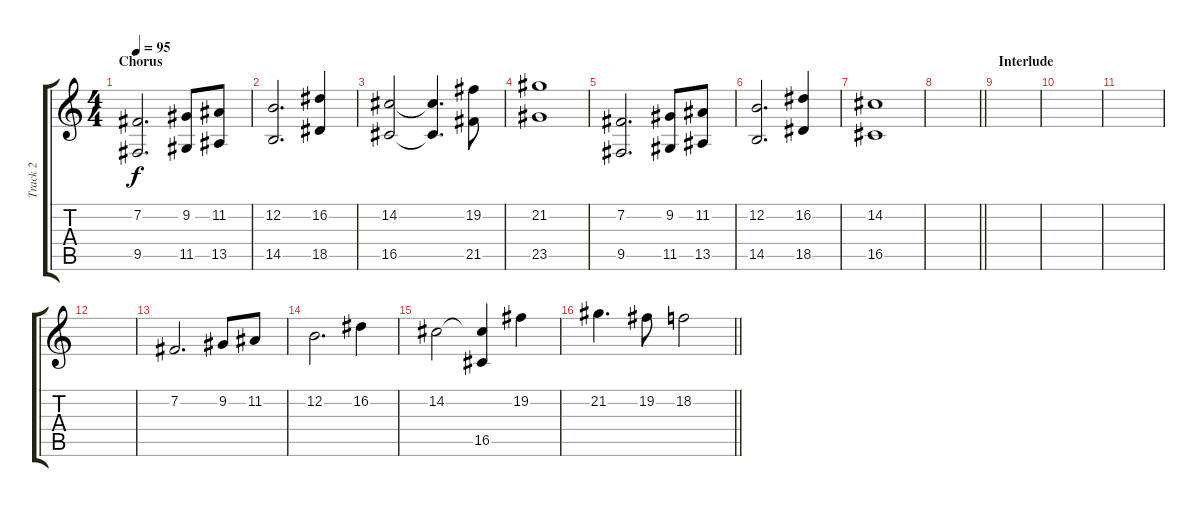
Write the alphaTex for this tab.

\track ("Track 2" "Track 2") {instrument lead1square}
\staff {score tabs}
\tuning (E4 B3 G3 D3 A2 E2) {hide}
\ts (4 4)
\section ("" "Chorus")
\tempo 95
\clef g2
\ks c
(7.2 9.5).2{d dy f instrument lead1square} (9.2 11.5).8 (11.2 13.5).8 |
(12.2 14.5).2{d} (16.2 18.5).4 |
(14.2 16.5).2 (14.2{t} 16.5{t}).4{d} (19.2 21.5).8 |
(21.2 23.5).1 |
(7.2 9.5).2{d} (9.2 11.5).8 (11.2 13.5).8 |
(12.2 14.5).2{d} (16.2 18.5).4 |
(14.2 16.5).1 |
\barLineRight lightlight
|
\section ("" "Interlude")
|
|
|
|
7.2.2{d instrument pad1newage} 9.2.8 11.2.8 |
12.2.2{d} 16.2.4 |
14.2.2 (14.2{t} 16.5).4 19.2.4 |
\barLineRight lightlight
21.2.4{d} 19.2.8 18.2.2
